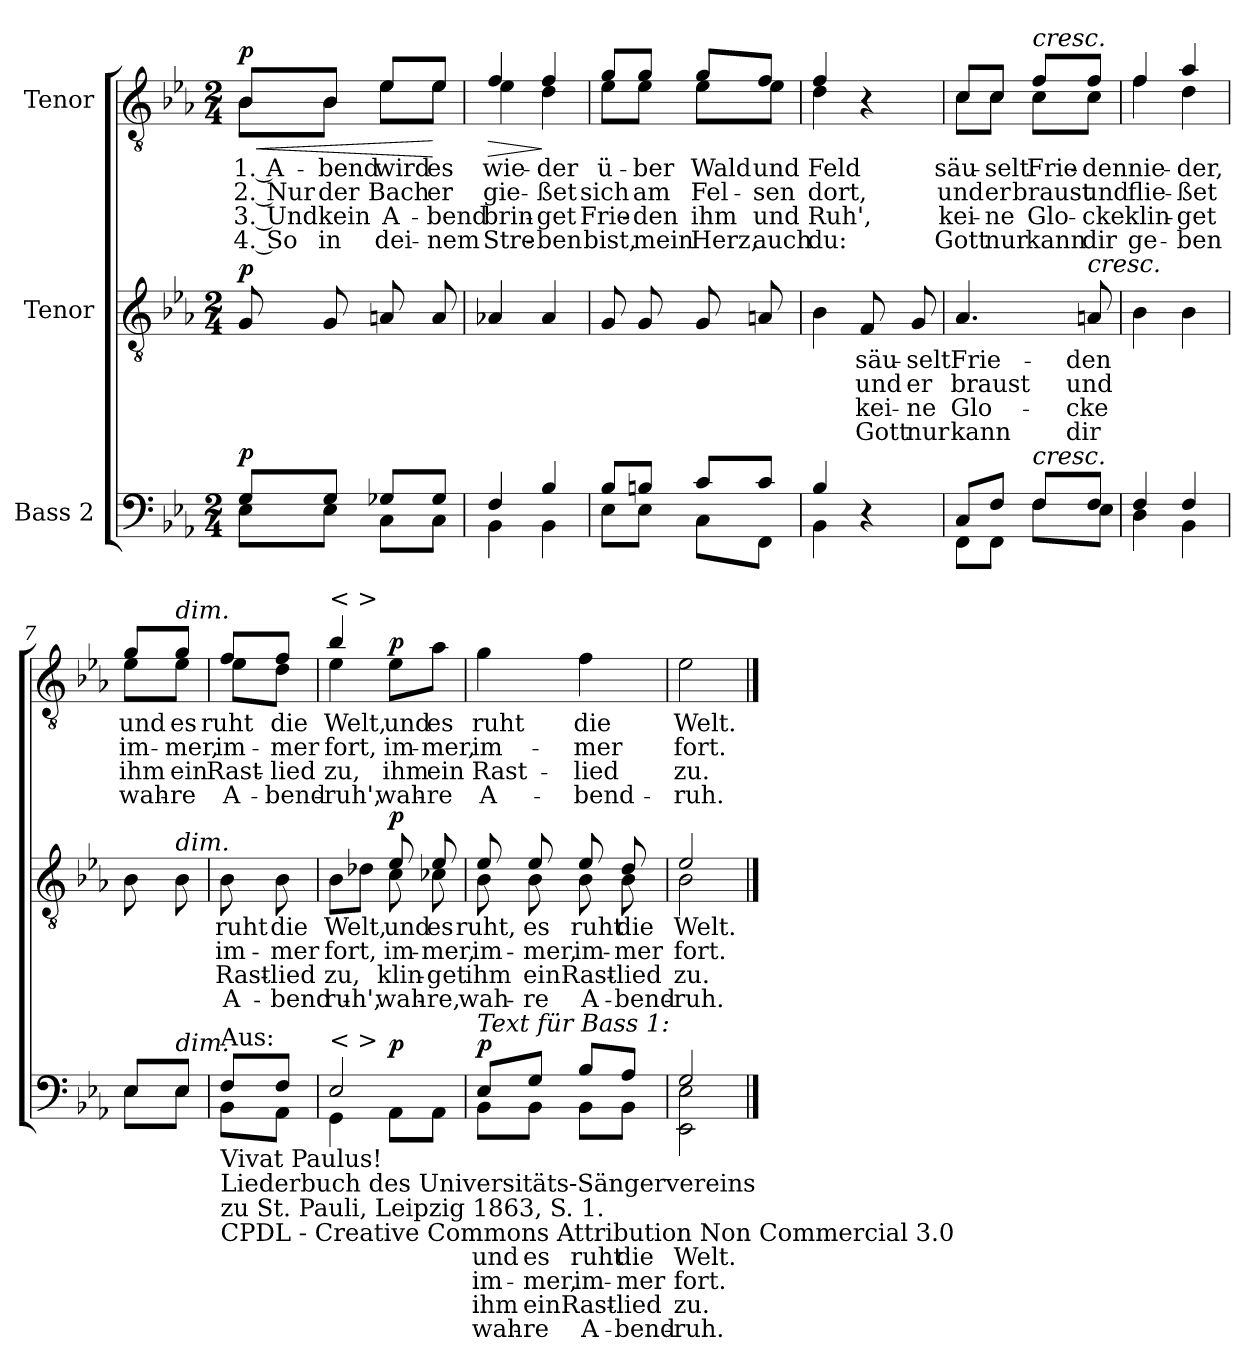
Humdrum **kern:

**kern	**text	**text	**text	**text	**dynam	**kern	**text	**text	**text	**text	**dynam	**kern	**text	**text	**text	**text	**dynam
*part3	*part3	*part3	*part3	*part3	*part3	*part2	*part2	*part2	*part2	*part2	*part2	*part1	*part1	*part1	*part1	*part1	*part1
*staff3	*staff3	*staff3	*staff3	*staff3	*staff3	*staff2	*staff2	*staff2	*staff2	*staff2	*staff2	*staff1	*staff1	*staff1	*staff1	*staff1	*staff1
*I"Bass 2	*	*	*	*	*	*I"Tenor	*	*	*	*	*	*I"Tenor	*	*	*	*	*
*clefF4	*	*	*	*	*	*clefGv2	*	*	*	*	*	*clefGv2	*	*	*	*	*
*k[b-e-a-]	*	*	*	*	*	*k[b-e-a-]	*	*	*	*	*	*k[b-e-a-]	*	*	*	*	*
*M2/4	*	*	*	*	*	*M2/4	*	*	*	*	*	*M2/4	*	*	*	*	*
=1	=1	=1	=1	=1	=1	=1	=1	=1	=1	=1	=1	=1	=1	=1	=1	=1	=1
*^	*	*	*	*	*	*	*	*	*	*	*	*	*	*	*	*	*
!	!	!	!	!	!	!	!	!	!	!	!	!	!LO:TX:a:B:t=Andante	!	!	!	!	!
!	!	!	!	!	!	!LO:DY:a	!	!	!	!	!	!LO:DY:a	!	!LO:LY:b	!LO:LY:b	!LO:LY:b	!LO:LY:b	!LO:HP:b
*	*	*	*	*	*	*	*	*	*	*	*	*	*^	*	*	*	*	*
!	!	!	!	!	!	!	!	!	!	!	!	!	!	!	!	!	!	!	!LO:DY:n=1:a
8G/L	8E-\L	.	.	.	.	p	8G/	.	.	.	.	p	8B-/L	8B-\L	1. A-	2. Nur	3. Und	4. So	< p
!	!	!	!	!	!	!	!	!	!	!	!	!	!	!	!LO:LY:b	!LO:LY:b	!LO:LY:b	!LO:LY:b	!
8G/J	8E-\J	.	.	.	.	.	8G/	.	.	.	.	.	8B-/J	8B-\J	-bend	der	kein	in	.
!	!	!	!	!	!	!	!	!	!	!	!	!	!	!	!LO:LY:b	!LO:LY:b	!LO:LY:b	!LO:LY:b	!
8G-X/L	8C\L	.	.	.	.	.	8An/	.	.	.	.	.	8e-/L	8e-\L	wird	Bach	A-	dei-	.
!	!	!	!	!	!	!	!	!	!	!	!	!	!	!	!LO:LY:b	!LO:LY:b	!LO:LY:b	!LO:LY:b	!
8G-/J	8C\J	.	.	.	.	.	8A/	.	.	.	.	.	8e-/J	8e-\J	es	er	-bend	-nem	[
=2	=2	=2	=2	=2	=2	=2	=2	=2	=2	=2	=2	=2	=2	=2	=2	=2	=2	=2	=2
!	!	!	!	!	!	!	!	!	!	!	!	!	!	!	!LO:LY:b	!LO:LY:b	!LO:LY:b	!LO:LY:b	!LO:HP:b
4F/	4BB-\	.	.	.	.	.	4A-X/	.	.	.	.	.	4f/	4e-\	wie-	gie-	brin-	Stre-	>
!	!	!	!	!	!	!	!	!	!	!	!	!	!	!	!LO:LY:b	!LO:LY:b	!LO:LY:b	!LO:LY:b	!
4B-/	4BB-\	.	.	.	.	.	4A-/	.	.	.	.	.	4f/	4d\	-der	-ßet	-get	-ben	]
=3	=3	=3	=3	=3	=3	=3	=3	=3	=3	=3	=3	=3	=3	=3	=3	=3	=3	=3	=3
!	!	!	!	!	!	!	!	!	!	!	!	!	!	!	!LO:LY:b	!LO:LY:b	!LO:LY:b	!LO:LY:b	!
8B-/L	8E-\L	.	.	.	.	.	8G/	.	.	.	.	.	8g/L	8e-\L	ü-	sich	Frie-	bist,	.
!	!	!	!	!	!	!	!	!	!	!	!	!	!	!	!LO:LY:b	!LO:LY:b	!LO:LY:b	!LO:LY:b	!
8Bn/J	8E-\J	.	.	.	.	.	8G/	.	.	.	.	.	8g/J	8e-\J	-ber	am	-den	mein	.
!	!	!	!	!	!	!	!	!	!	!	!	!	!	!	!LO:LY:b	!LO:LY:b	!LO:LY:b	!LO:LY:b	!
8c/L	8C\L	.	.	.	.	.	8G/	.	.	.	.	.	8g/L	8e-\L	Wald	Fel-	ihm	Herz,	.
!	!	!	!	!	!	!	!	!	!	!	!	!	!	!	!LO:LY:b	!LO:LY:b	!LO:LY:b	!LO:LY:b	!
8c/J	8FF\J	.	.	.	.	.	8An/	.	.	.	.	.	8f/J	8e-\J	und	-sen	und	auch	.
!!LO:LB:g=z	!!
=4	=4	=4	=4	=4	=4	=4	=4	=4	=4	=4	=4	=4	=4	=4	=4	=4	=4	=4	=4
!	!	!	!	!	!	!	!	!	!	!	!	!	!	!	!LO:LY:b	!LO:LY:b	!LO:LY:b	!LO:LY:b	!
4B-/	4BB-\	.	.	.	.	.	4B-\	.	.	.	.	.	4f/	4d\	Feld	dort,	Ruh',	du:	.
!	!	!	!	!	!	!	!	!LO:LY:b	!LO:LY:b	!LO:LY:b	!LO:LY:b	!	!	!	!	!	!	!	!
4r	4ryy	.	.	.	.	.	8F/	säu-	und	kei-	Gott	.	4r	4ryy	.	.	.	.	.
!	!	!	!	!	!	!	!	!LO:LY:b	!LO:LY:b	!LO:LY:b	!LO:LY:b	!	!	!	!	!	!	!	!
.	.	.	.	.	.	.	8G/	-selt	er	-ne	nur	.	.	.	.	.	.	.	.
=5	=5	=5	=5	=5	=5	=5	=5	=5	=5	=5	=5	=5	=5	=5	=5	=5	=5	=5	=5
!	!	!	!	!	!	!	!	!LO:LY:b	!LO:LY:b	!LO:LY:b	!LO:LY:b	!	!	!	!LO:LY:b	!LO:LY:b	!LO:LY:b	!LO:LY:b	!
8C/L	8FF\L	.	.	.	.	.	4.A-/	Frie-	braust	Glo-	kann	.	8c/L	8c\L	säu-	und	kei-	Gott	.
!	!	!	!	!	!	!	!	!	!	!	!	!	!	!	!LO:LY:b	!LO:LY:b	!LO:LY:b	!LO:LY:b	!
8F/J	8FF\J	.	.	.	.	.	.	.	.	.	.	.	8c/J	8c\J	-selt	er	-ne	nur	.
!	!	!	!	!	!	!	!	!	!	!	!	!	!LO:TX:a:i:t=cresc.	!	!	!	!	!	!
!LO:TX:a:i:t=cresc.	!	!	!	!	!	!	!	!	!	!	!	!	!	!	!	!	!	!	!
!	!	!	!	!	!	!	!	!	!	!	!	!	!	!	!LO:LY:b	!LO:LY:b	!LO:LY:b	!LO:LY:b	!
8F/L	8F\L	.	.	.	.	.	.	.	.	.	.	.	8f/L	8c\L	Frie-	braust	Glo-	kann	.
!	!	!	!	!	!	!	!LO:TX:a:i:t=cresc.	!	!	!	!	!	!	!	!	!	!	!	!
!	!	!	!	!	!	!	!	!LO:LY:b	!LO:LY:b	!LO:LY:b	!LO:LY:b	!	!	!	!LO:LY:b	!LO:LY:b	!LO:LY:b	!LO:LY:b	!
8F/J	8E-\J	.	.	.	.	.	8An/	-den	und	-cke	dir	.	8f/J	8c\J	-den	und	-cke	dir	.
=6	=6	=6	=6	=6	=6	=6	=6	=6	=6	=6	=6	=6	=6	=6	=6	=6	=6	=6	=6
!	!	!	!	!	!	!	!	!	!	!	!	!	!	!	!LO:LY:b	!LO:LY:b	!LO:LY:b	!LO:LY:b	!
4F/	4D\	.	.	.	.	.	4B-\	.	.	.	.	.	4f/	4f\	nie-	flie-	klin-	ge-	.
!	!	!	!	!	!	!	!	!	!	!	!	!	!	!	!LO:LY:b	!LO:LY:b	!LO:LY:b	!LO:LY:b	!
4F/	4BB-\	.	.	.	.	.	4B-\	.	.	.	.	.	4a-/	4d\	-der,	-ßet	-get	-ben	.
=7	=7	=7	=7	=7	=7	=7	=7	=7	=7	=7	=7	=7	=7	=7	=7	=7	=7	=7	=7
!	!	!	!	!	!	!	!	!	!	!	!	!	!	!	!LO:LY:b	!LO:LY:b	!LO:LY:b	!LO:LY:b	!
8E-/L	8E-\L	.	.	.	.	.	8B-\	.	.	.	.	.	8g/L	8e-\L	und	im-	ihm	wah-	.
!	!	!	!	!	!	!	!	!	!	!	!	!	!LO:TX:a:i:t=dim.	!	!	!	!	!	!
!	!	!	!	!	!	!	!LO:TX:a:i:t=dim.	!	!	!	!	!	!	!	!	!	!	!	!
!LO:TX:a:i:t=dim.	!	!	!	!	!	!	!	!	!	!	!	!	!	!	!	!	!	!	!
!	!	!	!	!	!	!	!	!	!	!	!	!	!	!	!LO:LY:b	!LO:LY:b	!LO:LY:b	!LO:LY:b	!
8E-/J	8E-\J	.	.	.	.	.	8B-\	.	.	.	.	.	8g/J	8e-\J	es	-mer,	ein	-re	.
!!LO:LB:g=z	!!
=7X1	=7X1	=7X1	=7X1	=7X1	=7X1	=7X1	=7X1	=7X1	=7X1	=7X1	=7X1	=7X1	=7X1	=7X1	=7X1	=7X1	=7X1	=7X1	=7X1
!LO:TX:a:t=Aus&colon;	!	!	!	!	!	!	!	!	!	!	!	!	!	!	!	!	!	!	!
!LO:TX:b:t=Vivat Paulus!	!	!	!	!	!	!	!	!	!	!	!	!	!	!	!	!	!	!	!
!LO:TX:b:t=Liederbuch des Universitäts-Sängervereins	!	!	!	!	!	!	!	!	!	!	!	!	!	!	!	!	!	!	!
!LO:TX:b:t=zu St. Pauli,  Leipzig 1863, S. 1.	!	!	!	!	!	!	!	!	!	!	!	!	!	!	!	!	!	!	!
!LO:TX:b:t=CPDL  -  Creative Commons Attribution Non Commercial 3.0	!	!	!	!	!	!	!	!	!	!	!	!	!	!	!	!	!	!	!
!	!	!	!	!	!	!	!	!LO:LY:b	!LO:LY:b	!LO:LY:b	!LO:LY:b	!	!	!	!LO:LY:b	!LO:LY:b	!LO:LY:b	!LO:LY:b	!
8F/L	8BB-\L	.	.	.	.	.	8B-\	ruht	im-	Rast-	A-	.	8f/L	8e-\L	ruht	im-	Rast-	A-	.
!	!	!	!	!	!	!	!	!LO:LY:b	!LO:LY:b	!LO:LY:b	!LO:LY:b	!	!	!	!LO:LY:b	!LO:LY:b	!LO:LY:b	!LO:LY:b	!
8F/J	8AA-\J	.	.	.	.	.	8B-\	die	-mer	-lied	-bend-	.	8f/J	8d\J	die	-mer	-lied	-bend-	.
=8	=8	=8	=8	=8	=8	=8	=8	=8	=8	=8	=8	=8	=8	=8	=8	=8	=8	=8	=8
*	*	*	*	*	*	*	*^	*	*	*	*	*	*	*	*	*	*	*	*
!	!	!	!	!	!	!	!	!	!	!	!	!	!	!LO:TX:a:t=<  >	!	!	!	!	!	!
!LO:TX:a:t=<  >	!	!	!	!	!	!	!	!	!	!	!	!	!	!	!	!	!	!	!	!
!	!	!	!	!	!	!	!	!	!LO:LY:b	!LO:LY:b	!LO:LY:b	!LO:LY:b	!	!	!	!LO:LY:b	!LO:LY:b	!LO:LY:b	!LO:LY:b	!
2E-/	4GG\	.	.	.	.	.	4ryy	8B-\L	Welt,	fort,	zu,	-ruh',	.	4b-/	4e-\	Welt,	fort,	zu,	-ruh',	.
.	.	.	.	.	.	.	.	8d-X\J	.	.	.	.	.	.	.	.	.	.	.	.
!	!	!	!	!	!	!LO:DY:b	!	!	!LO:LY:b	!LO:LY:b	!LO:LY:b	!LO:LY:b	!LO:DY:a	!	!	!LO:LY:b	!LO:LY:b	!LO:LY:b	!LO:LY:b	!LO:DY:a
.	8AA-\L	.	.	.	.	p	8e-/	8c\	und	im-	klin-	wah-	p	8e-\L	4ryy	und	im-	ihm	wah-	p
!	!	!	!	!	!	!	!	!	!LO:LY:b	!LO:LY:b	!LO:LY:b	!LO:LY:b	!	!	!	!LO:LY:b	!LO:LY:b	!LO:LY:b	!LO:LY:b	!
.	8AA-\J	.	.	.	.	.	8e-/	8c-X\	es	-mer,	-get	-re,	.	8a-\J	.	es	-mer,	ein	-re	.
*	*	*	*	*	*	*	*	*	*	*	*	*	*	*v	*v	*	*	*	*	*
=9	=9	=9	=9	=9	=9	=9	=9	=9	=9	=9	=9	=9	=9	=9	=9	=9	=9	=9	=9
!LO:TX:a:i:t=Text für Bass 1&colon;	!	!	!	!	!	!	!	!	!	!	!	!	!	!	!	!	!	!	!
!	!	!LO:LY:b	!LO:LY:b	!LO:LY:b	!LO:LY:b	!LO:DY:a	!	!	!LO:LY:b	!LO:LY:b	!LO:LY:b	!LO:LY:b	!	!	!LO:LY:b	!LO:LY:b	!LO:LY:b	!LO:LY:b	!
8E-/L	8BB-\L	und	im-	ihm	wah-	p	8e-/	8B-\	ruht,	im-	ihm	wah-	.	4g\	ruht	im-	Rast-	A-	.
!	!	!LO:LY:b	!LO:LY:b	!LO:LY:b	!LO:LY:b	!	!	!	!LO:LY:b	!LO:LY:b	!LO:LY:b	!LO:LY:b	!	!	!	!	!	!	!
8G/J	8BB-\J	es	-mer,	ein	-re	.	8e-/	8B-\	es	-mer,	ein	-re	.	.	.	.	.	.	.
!	!	!LO:LY:b	!LO:LY:b	!LO:LY:b	!LO:LY:b	!	!	!	!LO:LY:b	!LO:LY:b	!LO:LY:b	!LO:LY:b	!	!	!LO:LY:b	!LO:LY:b	!LO:LY:b	!LO:LY:b	!
8B-/L	8BB-\L	ruht	im-	Rast-	A-	.	8e-/	8B-\	ruht	im-	Rast-	A-	.	4f\	die	-mer	-lied	-bend-	.
!	!	!LO:LY:b	!LO:LY:b	!LO:LY:b	!LO:LY:b	!	!	!	!LO:LY:b	!LO:LY:b	!LO:LY:b	!LO:LY:b	!	!	!	!	!	!	!
8A-/J	8BB-\J	die	-mer	-lied	-bend-	.	8d/	8B-\	die	-mer	-lied	-bend-	.	.	.	.	.	.	.
=10	=10	=10	=10	=10	=10	=10	=10	=10	=10	=10	=10	=10	=10	=10	=10	=10	=10	=10	=10
!	!	!LO:LY:b	!LO:LY:b	!LO:LY:b	!LO:LY:b	!	!	!	!LO:LY:b	!LO:LY:b	!LO:LY:b	!LO:LY:b	!	!	!LO:LY:b	!LO:LY:b	!LO:LY:b	!LO:LY:b	!
2G/	2EE-\ 2E-\	Welt.	fort.	zu.	-ruh.	.	2e-/	2B-\	Welt.	fort.	zu.	-ruh.	.	2e-\	Welt.	fort.	zu.	-ruh.	.
*v	*v	*	*	*	*	*	*	*	*	*	*	*	*	*	*	*	*	*	*
*	*	*	*	*	*	*v	*v	*	*	*	*	*	*	*	*	*	*	*
==	==	==	==	==	==	==	==	==	==	==	==	==	==	==	==	==	==
*-	*-	*-	*-	*-	*-	*-	*-	*-	*-	*-	*-	*-	*-	*-	*-	*-	*-
